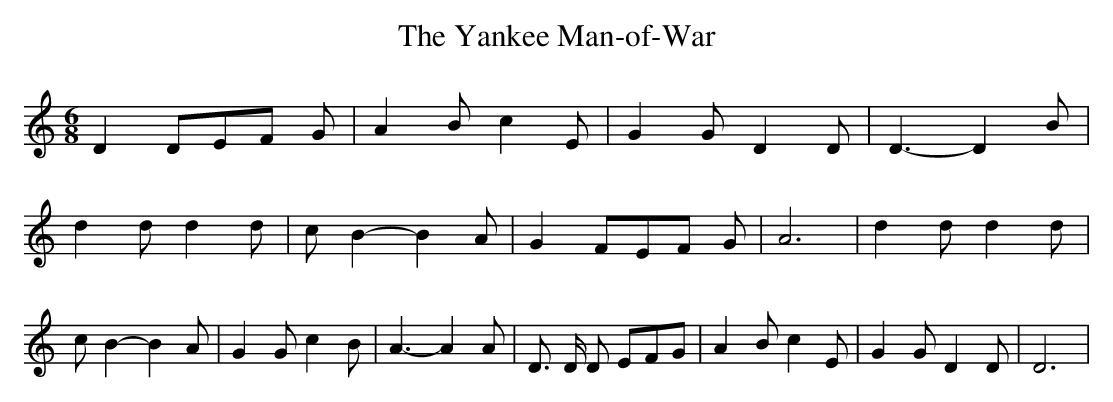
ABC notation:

X:1
T:The Yankee Man-of-War
M:6/8
L:1/8
K:C
 D2 DE-F G| A2 B c2 E| G2 G D2 D| D3- D2 B| d2 d d2 d| c B2- B2 A|\
 G2 FE-F G| A6| d2 d d2 d| c B2- B2 A| G2 G c2 B| A3- A2 A| D3/2 D/2 D EFG|\
 A2 B c2 E| G2 G D2 D| D6|
